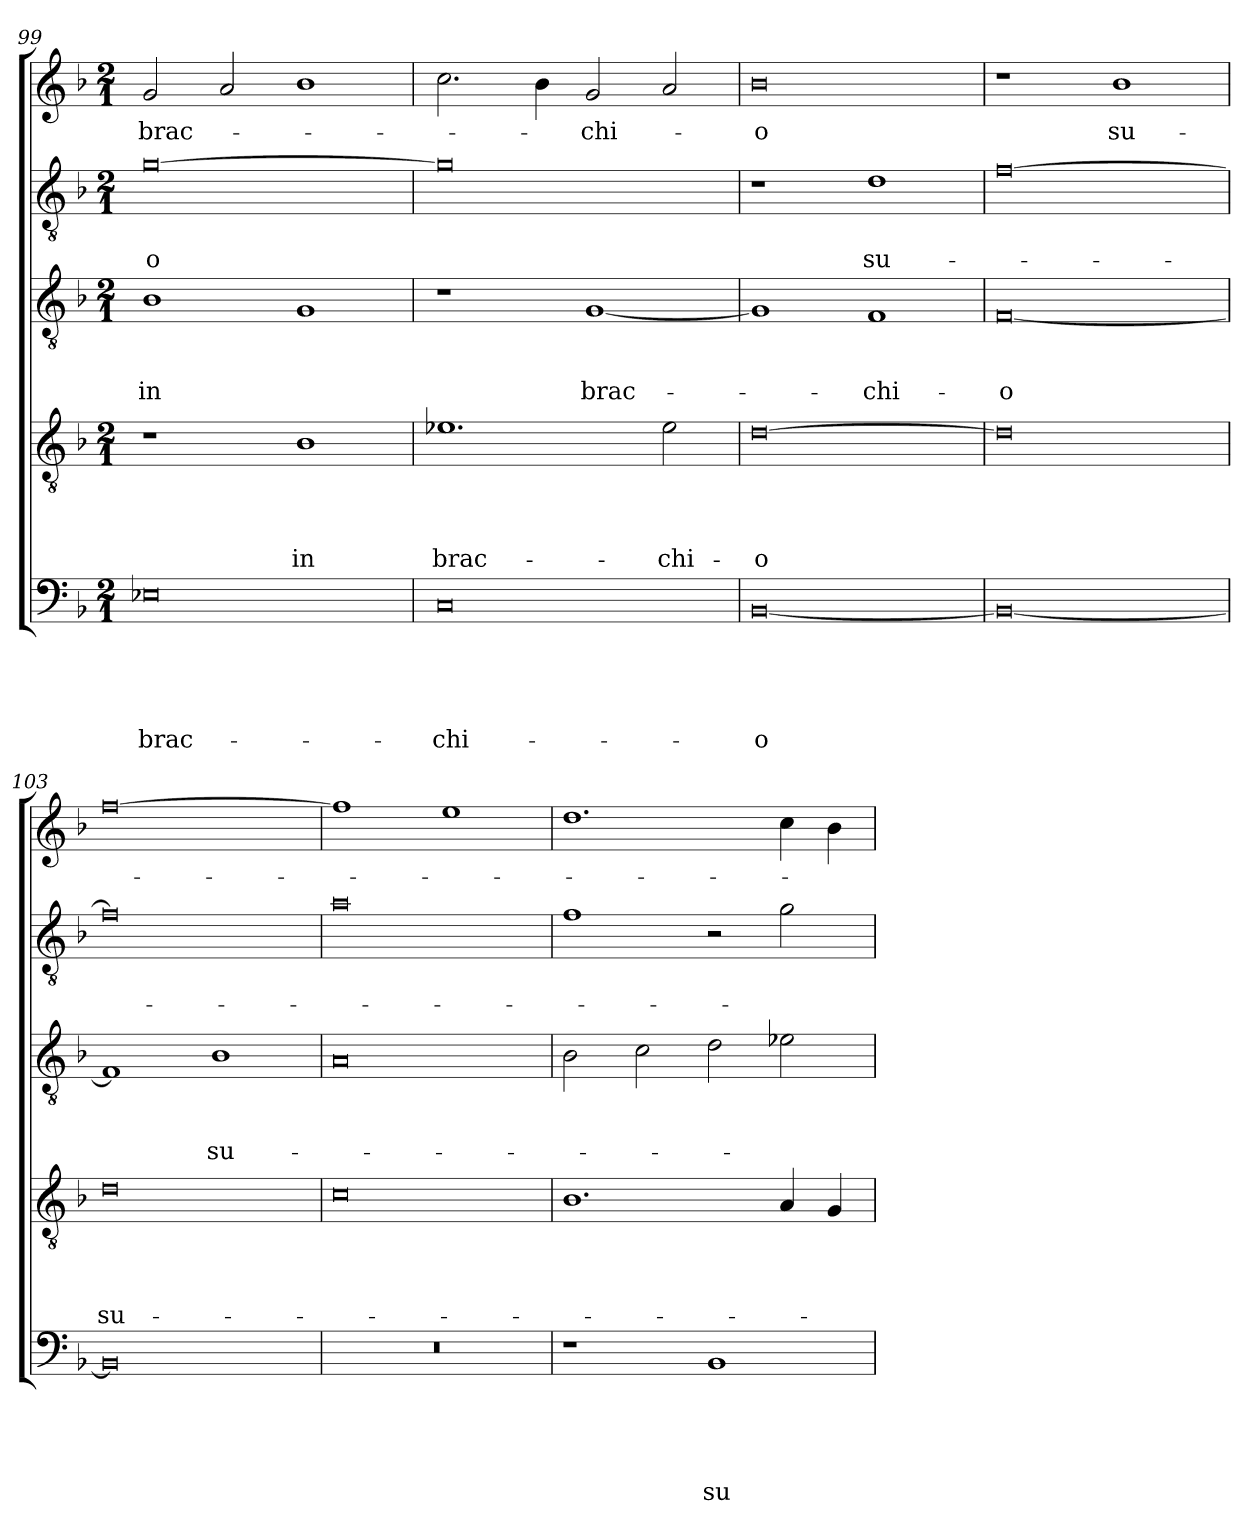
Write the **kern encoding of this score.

**kern	**text	**text	**text	**text	**text	**kern	**text	**text	**text	**text	**kern	**text	**text	**text	**kern	**text	**text	**kern	**text
*part5	*part5	*part5	*part5	*part5	*part5	*part4	*part4	*part4	*part4	*part4	*part3	*part3	*part3	*part3	*part2	*part2	*part2	*part1	*part1
*staff5	*staff5	*staff5	*staff5	*staff5	*staff5	*staff4	*staff4	*staff4	*staff4	*staff4	*staff3	*staff3	*staff3	*staff3	*staff2	*staff2	*staff2	*staff1	*staff1
*clefF4	*	*	*	*	*	*clefGv2	*	*	*	*	*clefGv2	*	*	*	*clefGv2	*	*	*clefG2	*
*k[b-]	*	*	*	*	*	*k[b-]	*	*	*	*	*k[b-]	*	*	*	*k[b-]	*	*	*k[b-]	*
*F:	*	*	*	*	*	*F:	*	*	*	*	*F:	*	*	*	*F:	*	*	*F:	*
*M2/1	*	*	*	*	*	*M2/1	*	*	*	*	*M2/1	*	*	*	*M2/1	*	*	*M2/1	*
=99	=99	=99	=99	=99	=99	=99	=99	=99	=99	=99	=99	=99	=99	=99	=99	=99	=99	=99	=99
!	!	!	!	!	!LO:LY:b	!	!	!	!	!	!	!	!	!LO:LY:b	!	!	!LO:LY:b	!	!LO:LY:b
0E-X	.	.	.	.	brac-	1r	.	.	.	.	1B-	.	.	in	[0g	.	-o	2g/	brac-
.	.	.	.	.	.	.	.	.	.	.	.	.	.	.	.	.	.	2a/	.
!	!	!	!	!	!	!	!	!	!	!LO:LY:b	!	!	!	!	!	!	!	!	!
.	.	.	.	.	.	1B-	.	.	.	in	1G	.	.	.	.	.	.	1b-	.
=100	=100	=100	=100	=100	=100	=100	=100	=100	=100	=100	=100	=100	=100	=100	=100	=100	=100	=100	=100
!	!	!	!	!	!LO:LY:b	!	!	!	!	!LO:LY:b	!	!	!	!	!	!	!	!	!
0C	.	.	.	.	-chi-	1.e-X	.	.	.	brac-	1r	.	.	.	0g]	.	.	2.cc\	.
.	.	.	.	.	.	.	.	.	.	.	.	.	.	.	.	.	.	4b-\	.
!	!	!	!	!	!	!	!	!	!	!	!	!	!	!LO:LY:b	!	!	!	!	!LO:LY:b
.	.	.	.	.	.	.	.	.	.	.	[1G	.	.	brac-	.	.	.	2g/	-chi-
!	!	!	!	!	!	!	!	!	!	!LO:LY:b	!	!	!	!	!	!	!	!	!
.	.	.	.	.	.	2e-\	.	.	.	-chi-	.	.	.	.	.	.	.	2a/	.
!!LO:LB:g=z
=101	=101	=101	=101	=101	=101	=101	=101	=101	=101	=101	=101	=101	=101	=101	=101	=101	=101	=101	=101
!	!	!	!	!	!LO:LY:b	!	!	!	!	!LO:LY:b	!	!	!	!	!	!	!	!	!LO:LY:b
[0BB-	.	.	.	.	-o	[0d	.	.	.	-o	1G]	.	.	.	1r	.	.	0b-	-o
!	!	!	!	!	!	!	!	!	!	!	!	!	!	!LO:LY:b	!	!	!LO:LY:b	!	!
.	.	.	.	.	.	.	.	.	.	.	1F	.	.	-chi-	1d	.	su-	.	.
=102	=102	=102	=102	=102	=102	=102	=102	=102	=102	=102	=102	=102	=102	=102	=102	=102	=102	=102	=102
!	!	!	!	!	!	!	!	!	!	!	!	!	!	!LO:LY:b	!	!	!	!	!
0BB-_	.	.	.	.	.	0d]	.	.	.	.	[0F	.	.	-o	[0f	.	.	1r	.
!	!	!	!	!	!	!	!	!	!	!	!	!	!	!	!	!	!	!	!LO:LY:b
.	.	.	.	.	.	.	.	.	.	.	.	.	.	.	.	.	.	1b-	su-
=103	=103	=103	=103	=103	=103	=103	=103	=103	=103	=103	=103	=103	=103	=103	=103	=103	=103	=103	=103
!	!	!	!	!	!	!	!	!	!	!LO:LY:b	!	!	!	!	!	!	!	!	!
0BB-]	.	.	.	.	.	0d	.	.	.	su-	1F]	.	.	.	0f]	.	.	[0ff	.
!	!	!	!	!	!	!	!	!	!	!	!	!	!	!LO:LY:b	!	!	!	!	!
.	.	.	.	.	.	.	.	.	.	.	1B-	.	.	su-	.	.	.	.	.
=104	=104	=104	=104	=104	=104	=104	=104	=104	=104	=104	=104	=104	=104	=104	=104	=104	=104	=104	=104
0r	.	.	.	.	.	0c	.	.	.	.	0A	.	.	.	0a	.	.	1ff]	.
.	.	.	.	.	.	.	.	.	.	.	.	.	.	.	.	.	.	1ee	.
=105	=105	=105	=105	=105	=105	=105	=105	=105	=105	=105	=105	=105	=105	=105	=105	=105	=105	=105	=105
1r	.	.	.	.	.	1.B-	.	.	.	.	2B-\	.	.	.	1f	.	.	1.dd	.
.	.	.	.	.	.	.	.	.	.	.	2c\	.	.	.	.	.	.	.	.
!	!	!	!	!	!LO:LY:b	!	!	!	!	!	!	!	!	!	!	!	!	!	!
1BB-	.	.	.	.	su-	.	.	.	.	.	2d\	.	.	.	2r	.	.	.	.
.	.	.	.	.	.	4A/	.	.	.	.	2e-X\	.	.	.	2g\	.	.	4cc\	.
.	.	.	.	.	.	4G/	.	.	.	.	.	.	.	.	.	.	.	4b-\	.
=	=	=	=	=	=	=	=	=	=	=	=	=	=	=	=	=	=	=	=
*-	*-	*-	*-	*-	*-	*-	*-	*-	*-	*-	*-	*-	*-	*-	*-	*-	*-	*-	*-
